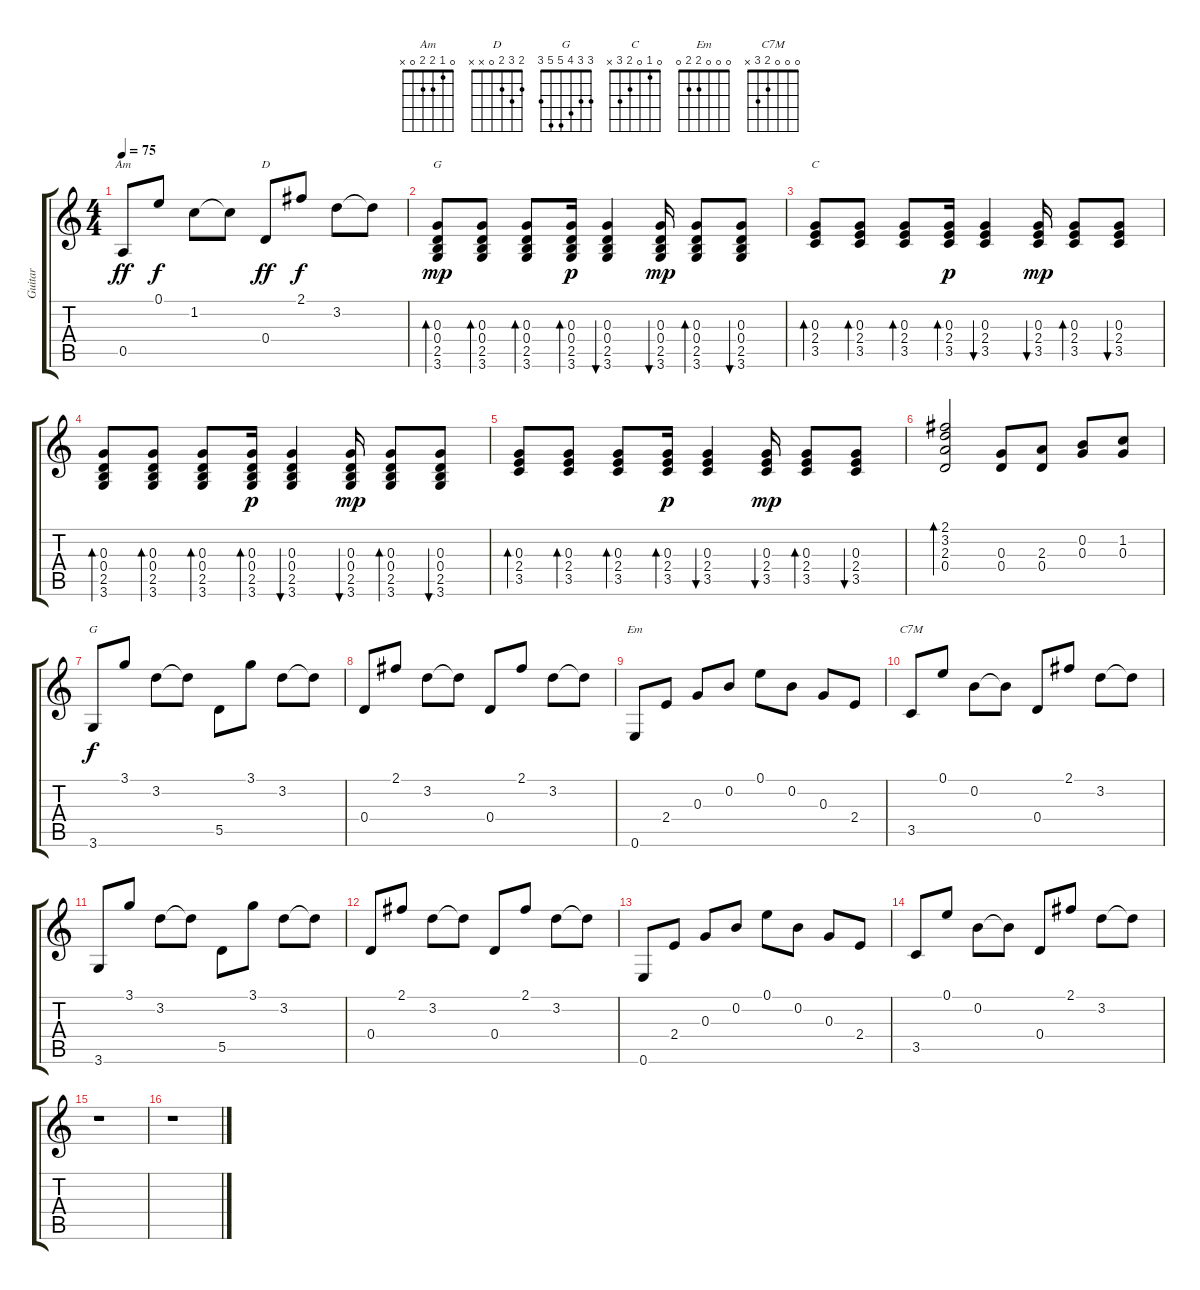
\track ("Guitar" "Guitar") {instrument acousticguitarsteel}
\staff {score tabs}
\tuning (E4 B3 G3 D3 A2 E2) {hide}
\chord ("Am" 0 1 2 2 0 x)
\chord ("D" 2 3 2 0 x x)
\chord ("G" 3 0 0 0 2 3)
\chord ("C" 0 1 0 2 3 x)
\chord ("G" 3 3 4 5 5 3)
\chord ("Em" 0 0 0 2 2 0)
\chord ("C7M" 0 0 0 2 3 x)
\ts (4 4)
\tempo 75
\clef g2
\ks c
0.5.8{ch "Am" dy ff} 0.1.8{dy f} 1.2.8 1.2{t}.8 0.4.8{ch "D" dy ff} 2.1.8{dy f} 3.2.8 3.2{t}.8 |
(0.3 0.4 2.5 3.6).8{bd 30 ch "G" dy mp} (0.3 0.4 2.5 3.6).8{bd 30} (0.3 0.4 2.5 3.6).8{bd 30} (0.3 0.4 2.5 3.6).16{bd 30 dy p} (0.3 0.4 2.5 3.6).4{bu 30} (0.3 0.4 2.5 3.6).16{bu 30 dy mp} (0.3 0.4 2.5 3.6).8{bd 30} (0.3 0.4 2.5 3.6).8{bu 30} |
(0.3 2.4 3.5).8{bd 30 ch "C"} (0.3 2.4 3.5).8{bd 30} (0.3 2.4 3.5).8{bd 30} (0.3 2.4 3.5).16{bd 30 dy p} (0.3 2.4 3.5).4{bu 30} (0.3 2.4 3.5).16{bu 30 dy mp} (0.3 2.4 3.5).8{bd 30} (0.3 2.4 3.5).8{bu 30} |
(0.3 0.4 2.5 3.6).8{bd 30} (0.3 0.4 2.5 3.6).8{bd 30} (0.3 0.4 2.5 3.6).8{bd 30} (0.3 0.4 2.5 3.6).16{bd 30 dy p} (0.3 0.4 2.5 3.6).4{bu 30} (0.3 0.4 2.5 3.6).16{bu 30 dy mp} (0.3 0.4 2.5 3.6).8{bd 30} (0.3 0.4 2.5 3.6).8{bu 30} |
(0.3 2.4 3.5).8{bd 30} (0.3 2.4 3.5).8{bd 30} (0.3 2.4 3.5).8{bd 30} (0.3 2.4 3.5).16{bd 30 dy p} (0.3 2.4 3.5).4{bu 30} (0.3 2.4 3.5).16{bu 30 dy mp} (0.3 2.4 3.5).8{bd 30} (0.3 2.4 3.5).8{bu 30} |
(2.1 3.2 2.3 0.4).2{bd 60} (0.3 0.4).8 (2.3 0.4).8 (0.2 0.3).8 (1.2 0.3).8 |
3.6.8{ch "G" dy f} 3.1.8 3.2.8 3.2{t}.8 5.5.8 3.1.8 3.2.8 3.2{t}.8 |
0.4.8 2.1.8 3.2.8 3.2{t}.8 0.4.8 2.1.8 3.2.8 3.2{t}.8 |
0.6.8{ch "Em"} 2.4.8 0.3.8 0.2.8 0.1.8 0.2.8 0.3.8 2.4.8 |
3.5.8{ch "C7M"} 0.1.8 0.2.8 0.2{t}.8 0.4.8 2.1.8 3.2.8 3.2{t}.8 |
3.6.8 3.1.8 3.2.8 3.2{t}.8 5.5.8 3.1.8 3.2.8 3.2{t}.8 |
0.4.8 2.1.8 3.2.8 3.2{t}.8 0.4.8 2.1.8 3.2.8 3.2{t}.8 |
0.6.8 2.4.8 0.3.8 0.2.8 0.1.8 0.2.8 0.3.8 2.4.8 |
3.5.8 0.1.8 0.2.8 0.2{t}.8 0.4.8 2.1.8 3.2.8 3.2{t}.8 |
r.1 |
r.1
